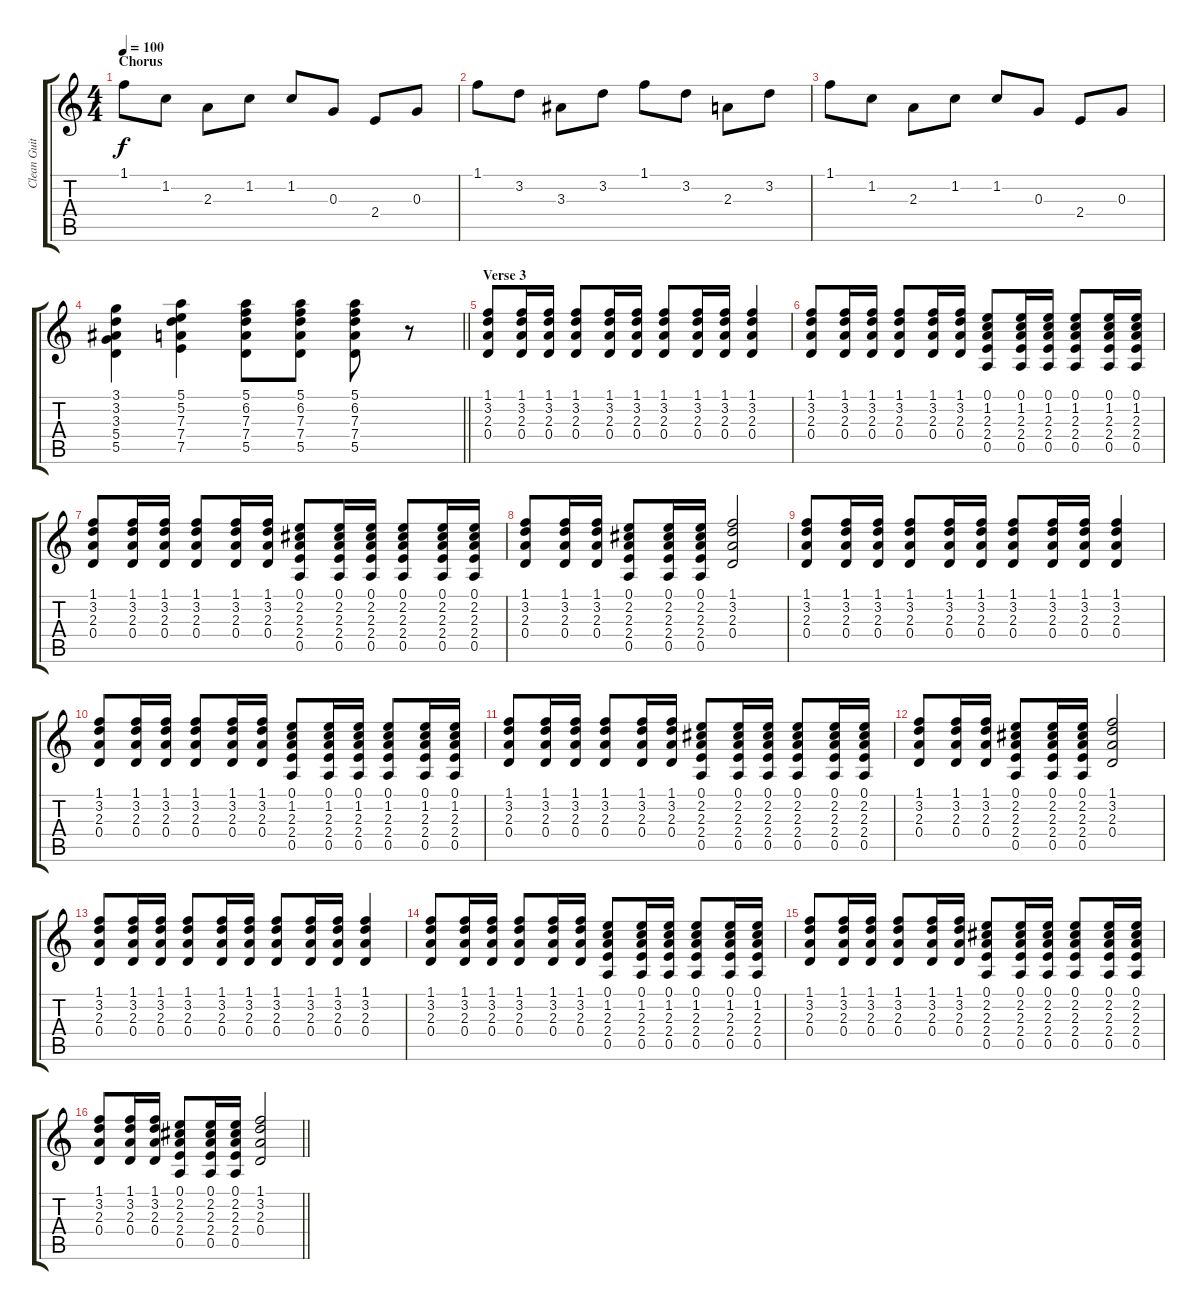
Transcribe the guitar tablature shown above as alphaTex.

\track ("Clean Guitar" "Clean Guit") {instrument acousticguitarsteel}
\staff {score tabs}
\tuning (E4 B3 G3 D3 A2 E2) {hide}
\ts (4 4)
\section ("" "Chorus")
\tempo 100
\clef g2
\ks c
1.1.8{dy f} 1.2.8 2.3.8 1.2.8 1.2.8 0.3.8 2.4.8 0.3.8 |
1.1.8 3.2.8 3.3.8 3.2.8 1.1.8 3.2.8 2.3.8 3.2.8 |
1.1.8 1.2.8 2.3.8 1.2.8 1.2.8 0.3.8 2.4.8 0.3.8 |
\barLineRight lightlight
(3.1 3.2 3.3 5.4 5.5).4 (5.1 5.2 7.3 7.4 7.5).4 (5.1 6.2 7.3 7.4 5.5).8 (5.1 6.2 7.3 7.4 5.5).8 (5.1 6.2 7.3 7.4 5.5).8 r.8 |
\section ("" "Verse 3")
(1.1 3.2 2.3 0.4).8 (1.1 3.2 2.3 0.4).16 (1.1 3.2 2.3 0.4).16 (1.1 3.2 2.3 0.4).8 (1.1 3.2 2.3 0.4).16 (1.1 3.2 2.3 0.4).16 (1.1 3.2 2.3 0.4).8 (1.1 3.2 2.3 0.4).16 (1.1 3.2 2.3 0.4).16 (1.1 3.2 2.3 0.4).4 |
(1.1 3.2 2.3 0.4).8 (1.1 3.2 2.3 0.4).16 (1.1 3.2 2.3 0.4).16 (1.1 3.2 2.3 0.4).8 (1.1 3.2 2.3 0.4).16 (1.1 3.2 2.3 0.4).16 (0.1 1.2 2.3 2.4 0.5).8 (0.1 1.2 2.3 2.4 0.5).16 (0.1 1.2 2.3 2.4 0.5).16 (0.1 1.2 2.3 2.4 0.5).8 (0.1 1.2 2.3 2.4 0.5).16 (0.1 1.2 2.3 2.4 0.5).16 |
(1.1 3.2 2.3 0.4).8 (1.1 3.2 2.3 0.4).16 (1.1 3.2 2.3 0.4).16 (1.1 3.2 2.3 0.4).8 (1.1 3.2 2.3 0.4).16 (1.1 3.2 2.3 0.4).16 (0.1 2.2 2.3 2.4 0.5).8 (0.1 2.2 2.3 2.4 0.5).16 (0.1 2.2 2.3 2.4 0.5).16 (0.1 2.2 2.3 2.4 0.5).8 (0.1 2.2 2.3 2.4 0.5).16 (0.1 2.2 2.3 2.4 0.5).16 |
(1.1 3.2 2.3 0.4).8 (1.1 3.2 2.3 0.4).16 (1.1 3.2 2.3 0.4).16 (0.1 2.2 2.3 2.4 0.5).8 (0.1 2.2 2.3 2.4 0.5).16 (0.1 2.2 2.3 2.4 0.5).16 (1.1 3.2 2.3 0.4).2 |
(1.1 3.2 2.3 0.4).8 (1.1 3.2 2.3 0.4).16 (1.1 3.2 2.3 0.4).16 (1.1 3.2 2.3 0.4).8 (1.1 3.2 2.3 0.4).16 (1.1 3.2 2.3 0.4).16 (1.1 3.2 2.3 0.4).8 (1.1 3.2 2.3 0.4).16 (1.1 3.2 2.3 0.4).16 (1.1 3.2 2.3 0.4).4 |
(1.1 3.2 2.3 0.4).8 (1.1 3.2 2.3 0.4).16 (1.1 3.2 2.3 0.4).16 (1.1 3.2 2.3 0.4).8 (1.1 3.2 2.3 0.4).16 (1.1 3.2 2.3 0.4).16 (0.1 1.2 2.3 2.4 0.5).8 (0.1 1.2 2.3 2.4 0.5).16 (0.1 1.2 2.3 2.4 0.5).16 (0.1 1.2 2.3 2.4 0.5).8 (0.1 1.2 2.3 2.4 0.5).16 (0.1 1.2 2.3 2.4 0.5).16 |
(1.1 3.2 2.3 0.4).8 (1.1 3.2 2.3 0.4).16 (1.1 3.2 2.3 0.4).16 (1.1 3.2 2.3 0.4).8 (1.1 3.2 2.3 0.4).16 (1.1 3.2 2.3 0.4).16 (0.1 2.2 2.3 2.4 0.5).8 (0.1 2.2 2.3 2.4 0.5).16 (0.1 2.2 2.3 2.4 0.5).16 (0.1 2.2 2.3 2.4 0.5).8 (0.1 2.2 2.3 2.4 0.5).16 (0.1 2.2 2.3 2.4 0.5).16 |
(1.1 3.2 2.3 0.4).8 (1.1 3.2 2.3 0.4).16 (1.1 3.2 2.3 0.4).16 (0.1 2.2 2.3 2.4 0.5).8 (0.1 2.2 2.3 2.4 0.5).16 (0.1 2.2 2.3 2.4 0.5).16 (1.1 3.2 2.3 0.4).2 |
(1.1 3.2 2.3 0.4).8 (1.1 3.2 2.3 0.4).16 (1.1 3.2 2.3 0.4).16 (1.1 3.2 2.3 0.4).8 (1.1 3.2 2.3 0.4).16 (1.1 3.2 2.3 0.4).16 (1.1 3.2 2.3 0.4).8 (1.1 3.2 2.3 0.4).16 (1.1 3.2 2.3 0.4).16 (1.1 3.2 2.3 0.4).4 |
(1.1 3.2 2.3 0.4).8 (1.1 3.2 2.3 0.4).16 (1.1 3.2 2.3 0.4).16 (1.1 3.2 2.3 0.4).8 (1.1 3.2 2.3 0.4).16 (1.1 3.2 2.3 0.4).16 (0.1 1.2 2.3 2.4 0.5).8 (0.1 1.2 2.3 2.4 0.5).16 (0.1 1.2 2.3 2.4 0.5).16 (0.1 1.2 2.3 2.4 0.5).8 (0.1 1.2 2.3 2.4 0.5).16 (0.1 1.2 2.3 2.4 0.5).16 |
(1.1 3.2 2.3 0.4).8 (1.1 3.2 2.3 0.4).16 (1.1 3.2 2.3 0.4).16 (1.1 3.2 2.3 0.4).8 (1.1 3.2 2.3 0.4).16 (1.1 3.2 2.3 0.4).16 (0.1 2.2 2.3 2.4 0.5).8 (0.1 2.2 2.3 2.4 0.5).16 (0.1 2.2 2.3 2.4 0.5).16 (0.1 2.2 2.3 2.4 0.5).8 (0.1 2.2 2.3 2.4 0.5).16 (0.1 2.2 2.3 2.4 0.5).16 |
\barLineRight lightlight
(1.1 3.2 2.3 0.4).8 (1.1 3.2 2.3 0.4).16 (1.1 3.2 2.3 0.4).16 (0.1 2.2 2.3 2.4 0.5).8 (0.1 2.2 2.3 2.4 0.5).16 (0.1 2.2 2.3 2.4 0.5).16 (1.1 3.2 2.3 0.4).2
